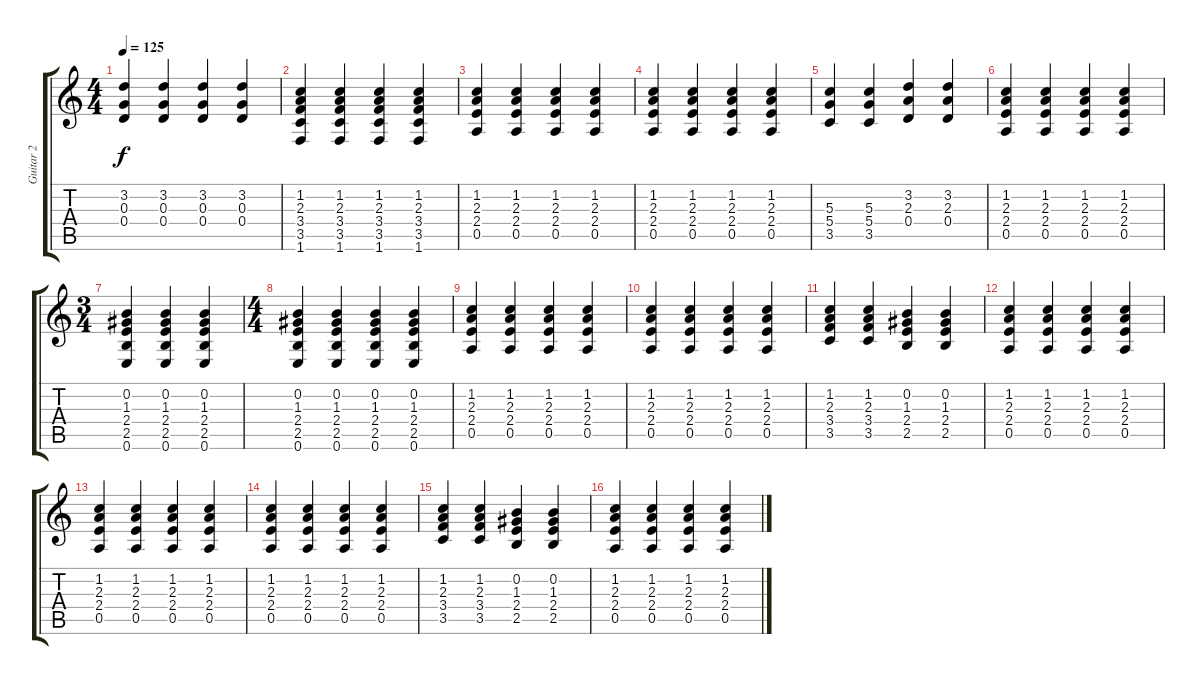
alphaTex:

\track ("Guitar 2" "Guitar 2") {instrument overdrivenguitar}
\staff {score tabs}
\tuning (E4 B3 G3 D3 A2 E2) {hide}
\ts (4 4)
\tempo 125
\clef g2
\ks c
(3.2 0.3 0.4).4{dy f} (3.2 0.3 0.4).4 (3.2 0.3 0.4).4 (3.2 0.3 0.4).4 |
(1.2 2.3 3.4 3.5 1.6).4 (1.2 2.3 3.4 3.5 1.6).4 (1.2 2.3 3.4 3.5 1.6).4 (1.2 2.3 3.4 3.5 1.6).4 |
(1.2 2.3 2.4 0.5).4 (1.2 2.3 2.4 0.5).4 (1.2 2.3 2.4 0.5).4 (1.2 2.3 2.4 0.5).4 |
(1.2 2.3 2.4 0.5).4 (1.2 2.3 2.4 0.5).4 (1.2 2.3 2.4 0.5).4 (1.2 2.3 2.4 0.5).4 |
(5.3 5.4 3.5).4 (5.3 5.4 3.5).4 (3.2 2.3 0.4).4 (3.2 2.3 0.4).4 |
(1.2 2.3 2.4 0.5).4 (1.2 2.3 2.4 0.5).4 (1.2 2.3 2.4 0.5).4 (1.2 2.3 2.4 0.5).4 |
\ts (3 4)
(0.2 1.3 2.4 2.5 0.6).4 (0.2 1.3 2.4 2.5 0.6).4 (0.2 1.3 2.4 2.5 0.6).4 |
\ts (4 4)
(0.2 1.3 2.4 2.5 0.6).4 (0.2 1.3 2.4 2.5 0.6).4 (0.2 1.3 2.4 2.5 0.6).4 (0.2 1.3 2.4 2.5 0.6).4 |
(1.2 2.3 2.4 0.5).4 (1.2 2.3 2.4 0.5).4 (1.2 2.3 2.4 0.5).4 (1.2 2.3 2.4 0.5).4 |
(1.2 2.3 2.4 0.5).4 (1.2 2.3 2.4 0.5).4 (1.2 2.3 2.4 0.5).4 (1.2 2.3 2.4 0.5).4 |
(1.2 2.3 3.4 3.5).4 (1.2 2.3 3.4 3.5).4 (0.2 1.3 2.4 2.5).4 (0.2 1.3 2.4 2.5).4 |
(1.2 2.3 2.4 0.5).4 (1.2 2.3 2.4 0.5).4 (1.2 2.3 2.4 0.5).4 (1.2 2.3 2.4 0.5).4 |
(1.2 2.3 2.4 0.5).4 (1.2 2.3 2.4 0.5).4 (1.2 2.3 2.4 0.5).4 (1.2 2.3 2.4 0.5).4 |
(1.2 2.3 2.4 0.5).4 (1.2 2.3 2.4 0.5).4 (1.2 2.3 2.4 0.5).4 (1.2 2.3 2.4 0.5).4 |
(1.2 2.3 3.4 3.5).4 (1.2 2.3 3.4 3.5).4 (0.2 1.3 2.4 2.5).4 (0.2 1.3 2.4 2.5).4 |
(1.2 2.3 2.4 0.5).4 (1.2 2.3 2.4 0.5).4 (1.2 2.3 2.4 0.5).4 (1.2 2.3 2.4 0.5).4
